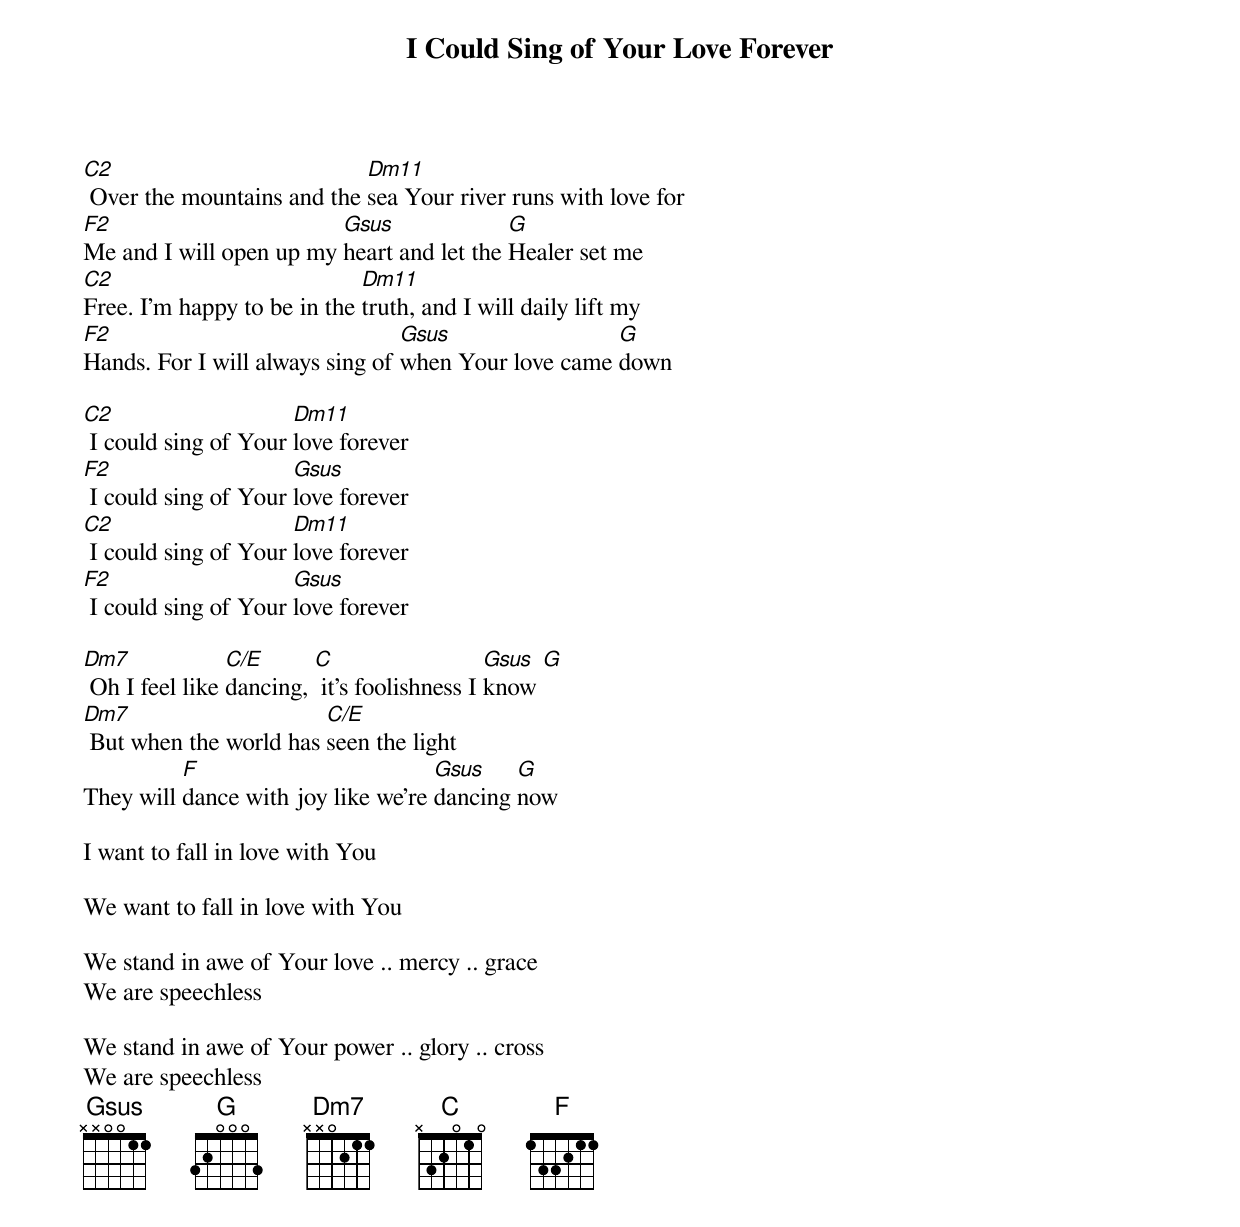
{title: I Could Sing of Your Love Forever}
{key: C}
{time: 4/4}
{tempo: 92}
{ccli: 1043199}
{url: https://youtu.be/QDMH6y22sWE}
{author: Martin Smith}
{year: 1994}
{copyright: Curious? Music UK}

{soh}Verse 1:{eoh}
[C2] Over the mountains and the [Dm11]sea Your river runs with love for
[F2]Me and I will open up my [Gsus]heart and let the [G]Healer set me
[C2]Free. I'm happy to be in the [Dm11]truth, and I will daily lift my
[F2]Hands. For I will always sing of [Gsus]when Your love came [G]down

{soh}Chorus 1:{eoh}
[C2] I could sing of Your [Dm11]love forever
[F2] I could sing of Your [Gsus]love forever
[C2] I could sing of Your [Dm11]love forever
[F2] I could sing of Your [Gsus]love forever

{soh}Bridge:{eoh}
[Dm7] Oh I feel like [C/E]dancing, [C] it's foolishness I [Gsus]know [G]
[Dm7] But when the world has [C/E]seen the light
They will [F]dance with joy like we're [Gsus]dancing [G]now

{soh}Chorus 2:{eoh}
I want to fall in love with You

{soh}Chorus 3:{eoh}
We want to fall in love with You

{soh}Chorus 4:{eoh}
We stand in awe of Your love .. mercy .. grace
We are speechless

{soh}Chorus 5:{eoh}
We stand in awe of Your power .. glory .. cross
We are speechless
